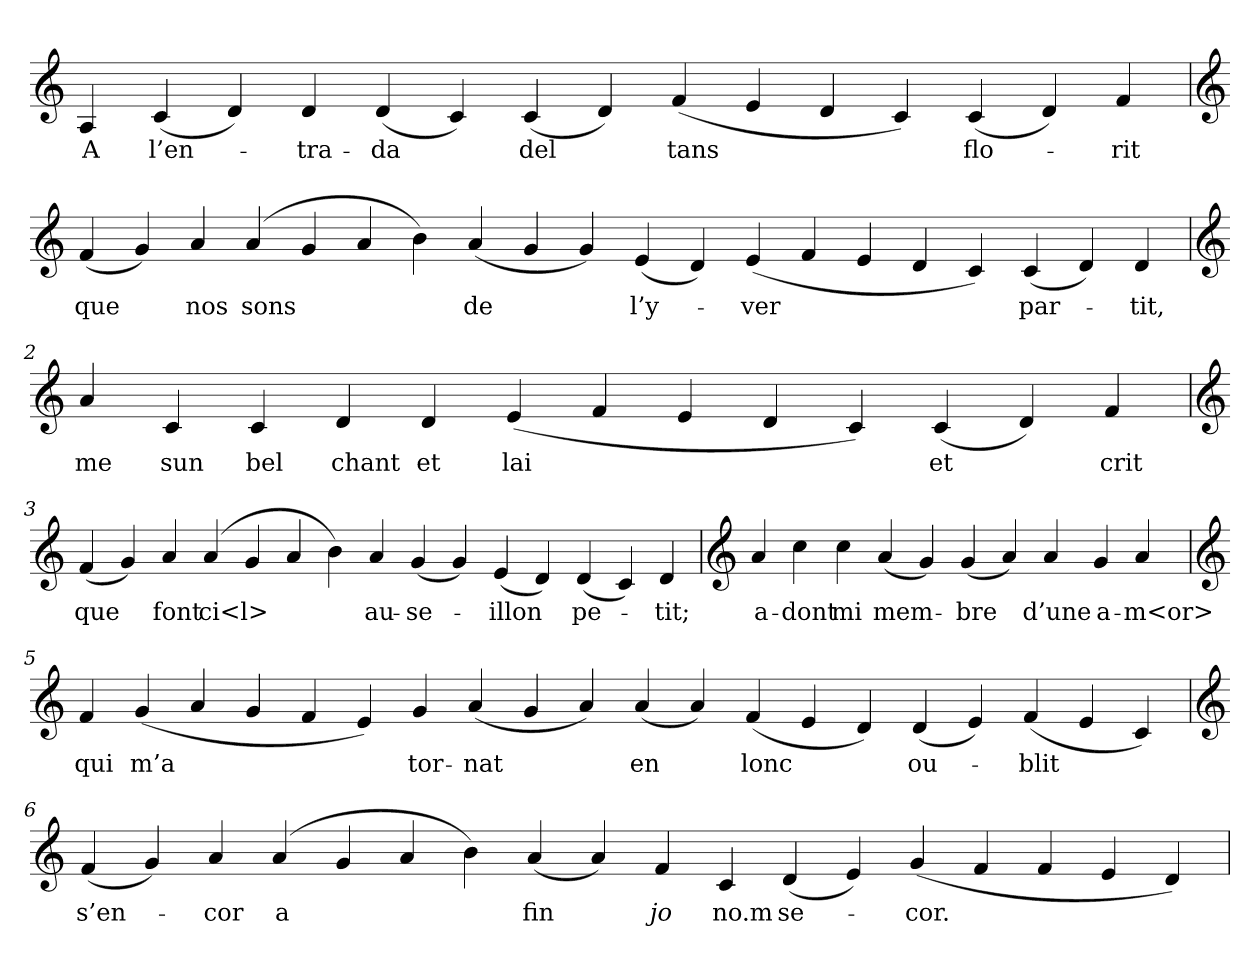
**kern	**text
*part1	*part1
*staff1	*staff1
*clefG2	*
=	=
4A	A
(4c	l’en-
4d)	.
4d	-tra-
(4d	-da
4c)	.
(4c	del
4d)	.
(4f	tans
4e	.
4d	.
4c)	.
(4c	flo-
4d)	.
4f	-rit
=1	=1
*clefG2	*
(4f	que
4g)	.
4a	nos
(4a	sons
4g	.
4a	.
4b)	.
(4a	de
4g	.
4g)	.
(4e	l’y-
4d)	.
(4e	-ver
4f	.
4e	.
4d	.
4c)	.
(4c	par-
4d)	.
4d	-tit,
=2	=2
*clefG2	*
4a	me
4c	sun
4c	bel
4d	chant
4d	et
(4e	lai
4f	.
4e	.
4d	.
4c)	.
(4c	et
4d)	.
4f	crit
=3	=3
*clefG2	*
(4f	que
4g)	.
4a	font
(4a	ci<l>
4g	.
4a	.
4b)	.
4a	au-
(4g	-se-
4g)	.
(4e	-illon
4d)	.
(4d	pe-
4c)	.
4d	-tit;
=4	=4
*clefG2	*
4a	a-
4cc	-dont
4cc	mi
(4a	mem-
4g)	.
(4g	-bre
4a)	.
4a	d’une
4g	a-
4a	-m<or>
=5	=5
*clefG2	*
4f	qui
(4g	m’a
4a	.
4g	.
4f	.
4e)	.
4g	tor-
(4a	-nat
4g	.
4a)	.
(4a	en
4a)	.
(4f	lonc
4e	.
4d)	.
(4d	ou-
4e)	.
(4f	-blit
4e	.
4c)	.
=6	=6
*clefG2	*
(4f	s’en-
4g)	.
4a	-cor
(4a	a
4g	.
4a	.
4b)	.
(4a	fin
4a)	.
4f	jo<i>
4c	no.m
(4d	se-
4e)	.
(4g	-cor.
4f	.
4f	.
4e	.
4d)	.
=	=
*-	*-
